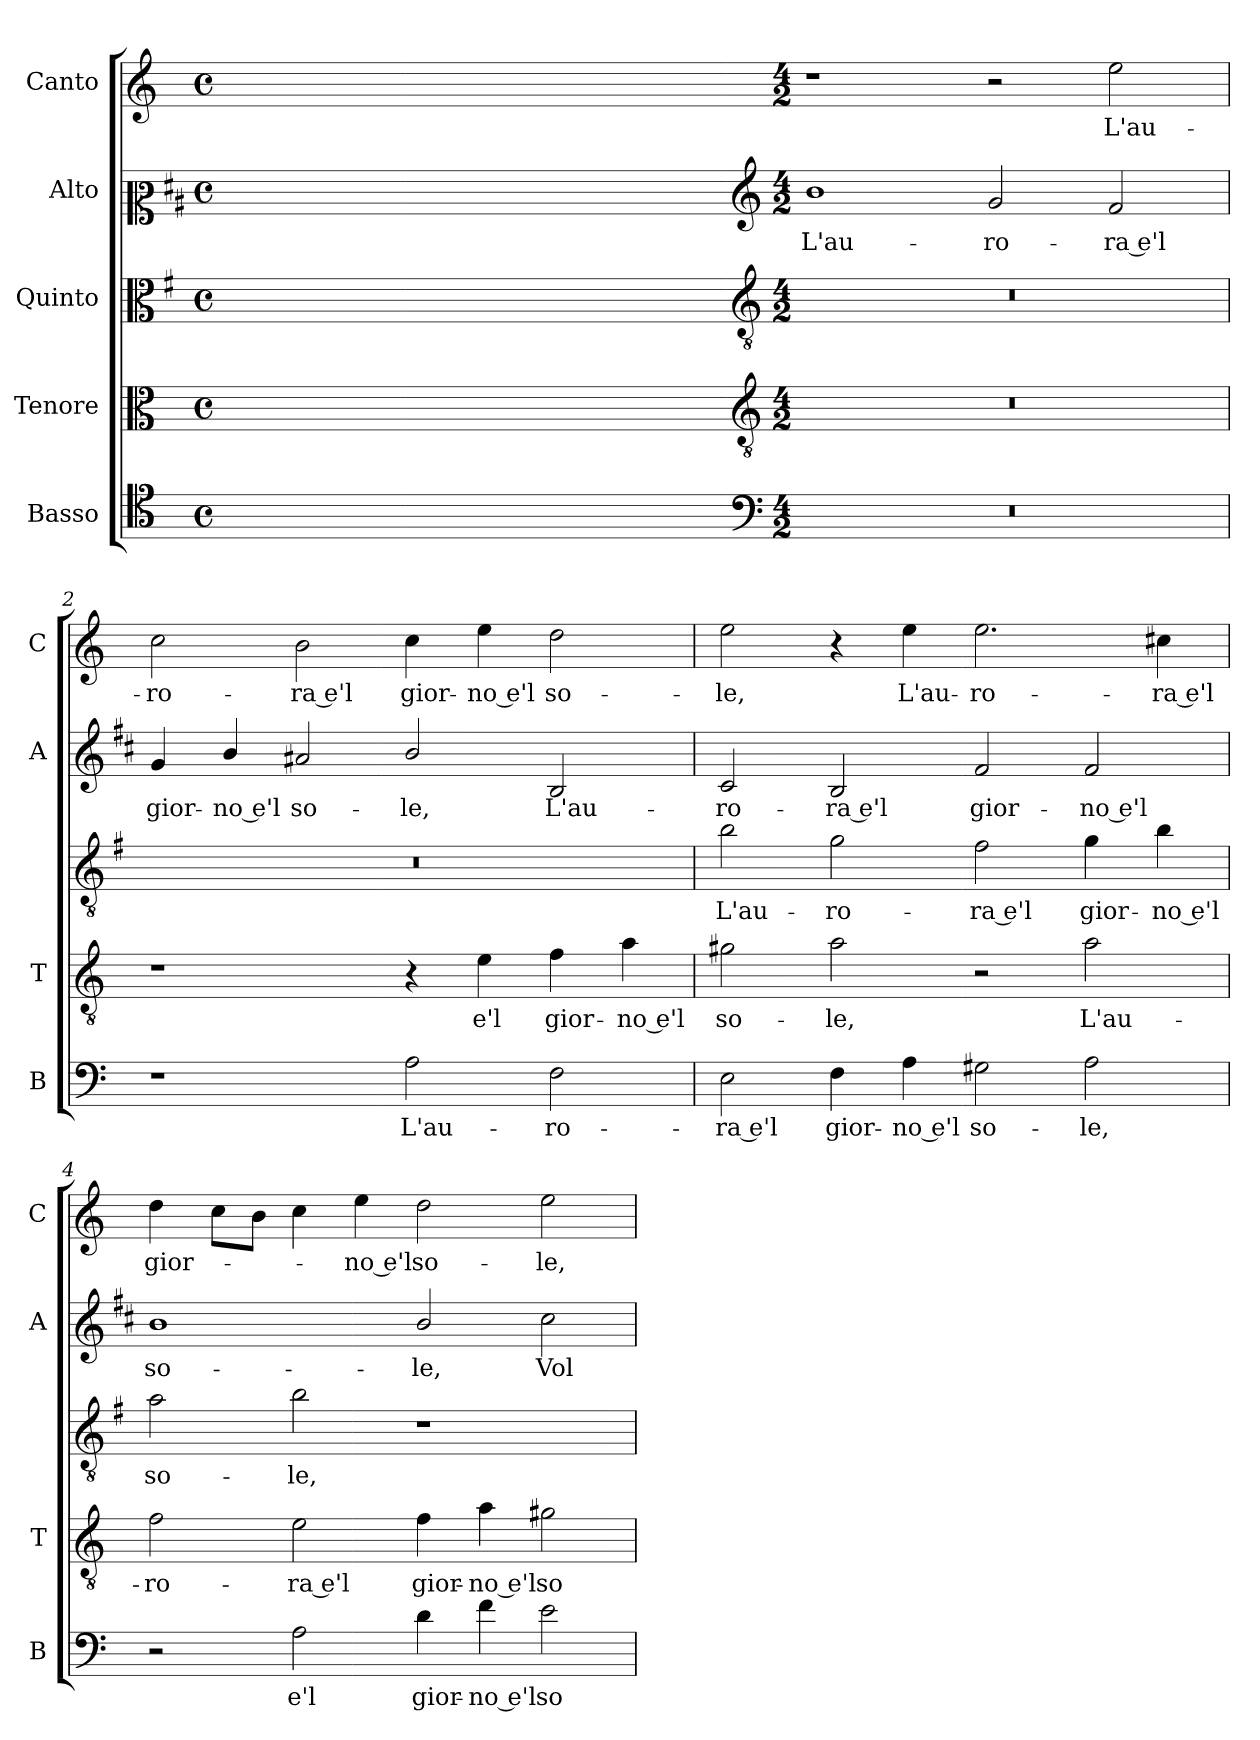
**kern	**text	**kern	**text	**kern	**text	**kern	**text	**kern	**text
*part5	*part5	*part4	*part4	*part3	*part3	*part2	*part2	*part1	*part1
*staff5	*staff5	*staff4	*staff4	*staff3	*staff3	*staff2	*staff2	*staff1	*staff1
*I"Basso	*	*I"Tenore	*	*I"Quinto	*	*I"Alto	*	*I"Canto	*
*I'B	*	*I'T	*	*	*	*I'A	*	*I'C	*
*clefC4	*	*clefC3	*	*clefC3	*	*clefC2	*	*clefG2	*
*	*	*	*	*ITrd4c7	*	*ITrd1c2	*	*	*
*k[]	*	*k[]	*	*k[]	*	*k[]	*	*k[]	*
*C:	*	*C:	*	*C:	*	*C:	*	*C:	*
*M4/4	*	*M4/4	*	*M4/4	*	*M4/4	*	*M4/4	*
*met(c)	*	*met(c)	*	*met(c)	*	*met(c)	*	*met(c)	*
=	=	=	=	=	=	=	=	=	=
1ryy	.	1ryy	.	1ryy	.	1ryy	.	1ryy	.
=1X-	=1X-	=1X-	=1X-	=1X-	=1X-	=1X-	=1X-	=1X-	=1X-
4ryy	.	4ryy	.	4ryy	.	4ryy	.	4ryy	.
4ryy	.	4ryy	.	4ryy	.	4ryy	.	4ryy	.
4ryy	.	4ryy	.	4ryy	.	4ryy	.	4ryy	.
4ryy	.	4ryy	.	4ryy	.	4ryy	.	4ryy	.
=1-	=1-	=1-	=1-	=1-	=1-	=1-	=1-	=1-	=1-
*clefF4	*	*clefGv2	*	*clefGv2	*	*clefG2	*	*	*
*M4/2	*	*M4/2	*	*M4/2	*	*M4/2	*	*M4/2	*
!	!	!	!	!	!	!	!LO:LY:b	!	!
0r	.	0r	.	0r	.	1a	L'au-	1r	.
!	!	!	!	!	!	!	!LO:LY:b	!	!
.	.	.	.	.	.	2f/	-ro-	2r	.
!	!	!	!	!	!	!	!LO:LY:b	!	!LO:LY:b
.	.	.	.	.	.	2e/	-ra e'l	2ee\	L'au-
=2	=2	=2	=2	=2	=2	=2	=2	=2	=2
!	!	!	!	!	!	!	!LO:LY:b	!	!LO:LY:b
1r	.	1r	.	0r	.	4f/	gior-	2cc\	-ro-
!	!	!	!	!	!	!	!LO:LY:b	!	!
.	.	.	.	.	.	4a/	-no e'l	.	.
!	!	!	!	!	!	!	!LO:LY:b	!	!LO:LY:b
.	.	.	.	.	.	2g#X/	so-	2b\	-ra e'l
!	!LO:LY:b	!	!	!	!	!	!LO:LY:b	!	!LO:LY:b
2A\	L'au-	4r	.	.	.	2a/	-le,	4cc\	gior-
!	!	!	!LO:LY:b	!	!	!	!	!	!LO:LY:b
.	.	4e\	e'l	.	.	.	.	4ee\	-no e'l
!	!LO:LY:b	!	!LO:LY:b	!	!	!	!LO:LY:b	!	!LO:LY:b
2F\	-ro-	4f\	gior-	.	.	2A/	L'au-	2dd\	so-
!	!	!	!LO:LY:b	!	!	!	!	!	!
.	.	4a\	-no e'l	.	.	.	.	.	.
=3	=3	=3	=3	=3	=3	=3	=3	=3	=3
!	!LO:LY:b	!	!LO:LY:b	!	!LO:LY:b	!	!LO:LY:b	!	!LO:LY:b
2E\	-ra e'l	2g#X\	so-	2e\	L'au-	2B/	-ro-	2ee\	-le,
!	!LO:LY:b	!	!LO:LY:b	!	!LO:LY:b	!	!LO:LY:b	!	!
4F\	gior-	2a\	-le,	2c\	-ro-	2A/	-ra e'l	4r	.
!	!LO:LY:b	!	!	!	!	!	!	!	!LO:LY:b
4A\	-no e'l	.	.	.	.	.	.	4ee\	L'au-
!	!LO:LY:b	!	!	!	!LO:LY:b	!	!LO:LY:b	!	!LO:LY:b
2G#X\	so-	2r	.	2B\	-ra e'l	2e/	gior-	2.ee\	-ro-
!	!LO:LY:b	!	!LO:LY:b	!	!LO:LY:b	!	!LO:LY:b	!	!
2A\	-le,	2a\	L'au-	4c\	gior-	2e/	-no e'l	.	.
!	!	!	!	!	!LO:LY:b	!	!	!	!LO:LY:b
.	.	.	.	4e\	-no e'l	.	.	4cc#X\	-ra e'l
!!LO:LB:g=z
=4	=4	=4	=4	=4	=4	=4	=4	=4	=4
!	!	!	!LO:LY:b	!	!LO:LY:b	!	!LO:LY:b	!	!LO:LY:b
2r	.	2f\	-ro-	2d\	so-	1a	so-	4dd\	gior-
.	.	.	.	.	.	.	.	8cc\L	.
.	.	.	.	.	.	.	.	8b\J	.
!	!LO:LY:b	!	!LO:LY:b	!	!LO:LY:b	!	!	!	!
2A\	e'l	2e\	-ra e'l	2e\	-le,	.	.	4cc\	.
!	!	!	!	!	!	!	!	!	!LO:LY:b
.	.	.	.	.	.	.	.	4ee\	-no e'l
!	!LO:LY:b	!	!LO:LY:b	!	!	!	!LO:LY:b	!	!LO:LY:b
4d\	gior-	4f\	gior-	1r	.	2a/	-le,	2dd\	so-
!	!LO:LY:b	!	!LO:LY:b	!	!	!	!	!	!
4f\	-no e'l	4a\	-no e'l	.	.	.	.	.	.
!	!LO:LY:b	!	!LO:LY:b	!	!	!	!LO:LY:b	!	!LO:LY:b
2e\	so-	2g#X\	so-	.	.	2b\	Vol-	2ee\	-le,
=	=	=	=	=	=	=	=	=	=
*-	*-	*-	*-	*-	*-	*-	*-	*-	*-
